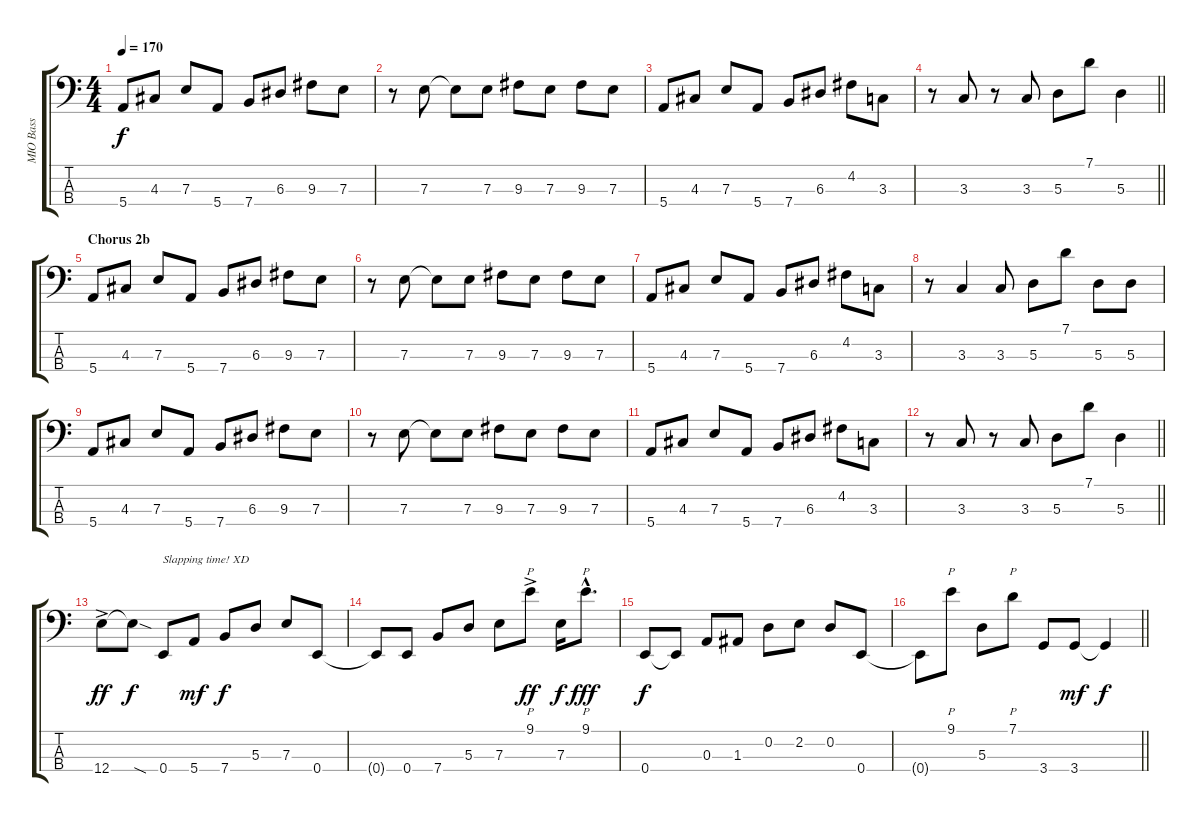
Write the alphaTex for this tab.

\track ("MIO Bass" "MIO Bass") {instrument electricbassfinger}
\staff {score tabs}
\tuning (G2 D2 A1 E1) {hide}
\ts (4 4)
\tempo 170
\clef f4
\ks c
5.4.8{dy f} 4.3.8 7.3.8 5.4.8 7.4.8 6.3.8 9.3.8 7.3.8 |
r.8 7.3.8 7.3{t}.8 7.3.8 9.3.8 7.3.8 9.3.8 7.3.8 |
5.4.8 4.3.8 7.3.8 5.4.8 7.4.8 6.3.8 4.2.8 3.3.8 |
\barLineRight lightlight
r.8 3.3.8 r.8 3.3.8 5.3.8 7.1.8 5.3.4 |
\section ("" "Chorus 2b")
5.4.8 4.3.8 7.3.8 5.4.8 7.4.8 6.3.8 9.3.8 7.3.8 |
r.8 7.3.8 7.3{t}.8 7.3.8 9.3.8 7.3.8 9.3.8 7.3.8 |
5.4.8 4.3.8 7.3.8 5.4.8 7.4.8 6.3.8 4.2.8 3.3.8 |
r.8 3.3.4 3.3.8 5.3.8 7.1.8 5.3.8 5.3.8 |
5.4.8 4.3.8 7.3.8 5.4.8 7.4.8 6.3.8 9.3.8 7.3.8 |
r.8 7.3.8 7.3{t}.8 7.3.8 9.3.8 7.3.8 9.3.8 7.3.8 |
5.4.8 4.3.8 7.3.8 5.4.8 7.4.8 6.3.8 4.2.8 3.3.8 |
\barLineRight lightlight
r.8 3.3.8 r.8 3.3.8 5.3.8 7.1.8 5.3.4 |
12.4{ac}.8{dy ff instrument slapbass1} 12.4{sod t}.8{dy f} 0.4.8{txt "Slapping time! XD"} 5.4.8{dy mf} 7.4.8{dy f} 5.3.8 7.3.8 0.4.8 |
0.4{t}.8 0.4.8 7.4.8 5.3.8 7.3.8 9.1{ac}.8{p dy ff} 7.3.16{dy f} 9.1{hac}.8{p d dy fff} |
0.4.8{dy f} 0.4{t}.8 0.3.8 1.3.8 0.2.8 2.2.8 0.2.8 0.4.8 |
\barLineRight lightlight
0.4{t}.8 9.1.8{p} 5.3.8 7.1.8{p} 3.4.8 3.4.8{dy mf} 3.4{t}.4{dy f}
